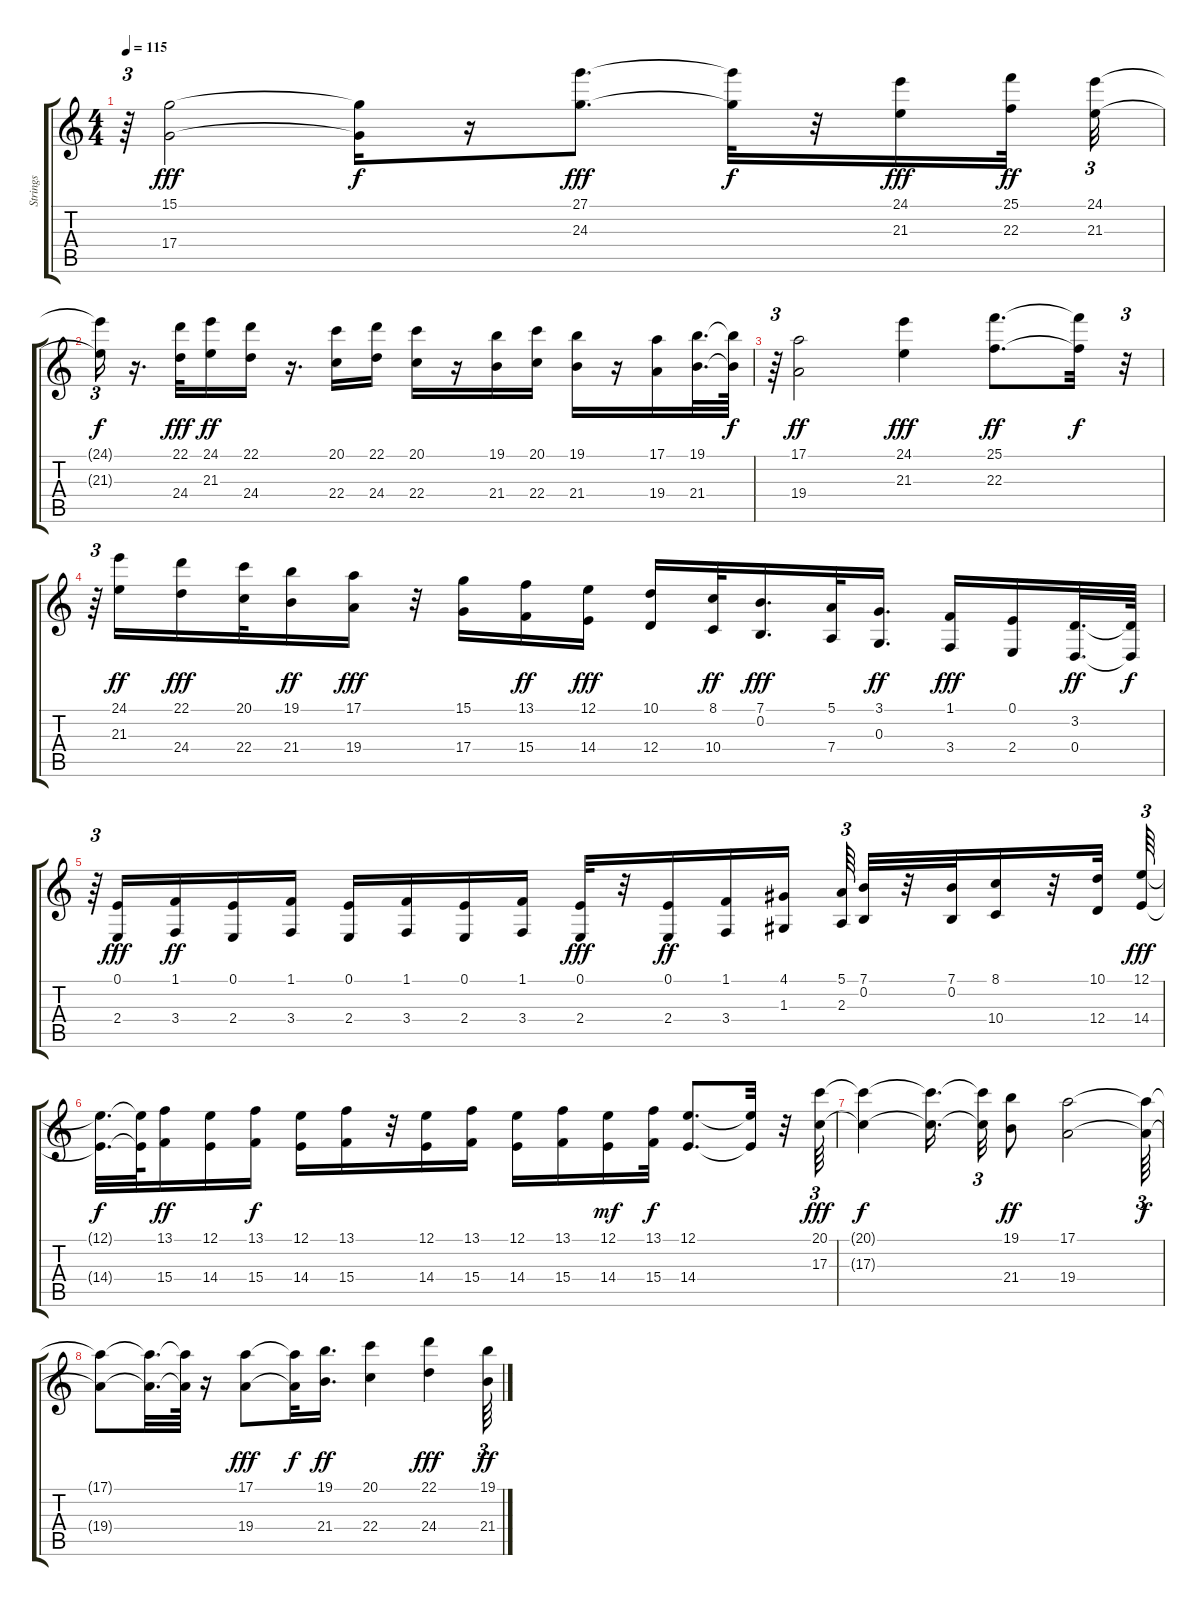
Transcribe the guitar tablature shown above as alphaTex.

\track ("Strings" "Strings") {instrument stringensemble1}
\staff {score tabs}
\tuning (E4 B3 G3 D3 A2 E2) {hide}
\ts (4 4)
\tempo 115
\clef g2
\ks c
r.64{tu (3 2) dy fff} (15.1 17.4).2 (15.1{t} 17.4{t}).16{dy f} r.16 (27.1 24.3).8{d dy fff} (27.1{t} 24.3{t}).32{dy f} r.32 (24.1 21.3).16{dy fff} (25.1 22.3).32{dy ff} (24.1 21.3).32{tu (3 2)} |
(24.1{t} 21.3{t}).16{tu (3 2) dy f} r.16{d} (22.1 24.4).32{dy fff} (24.1 21.3).16{dy ff} (22.1 24.4).16 r.16{d} (20.1 22.4).16 (22.1 24.4).16 (20.1 22.4).16 r.16 (19.1 21.4).16 (20.1 22.4).16 (19.1 21.4).16 r.16 (17.1 19.4).16 (19.1 21.4).32{d} (19.1{t} 21.4{t}).64{dy f} |
r.64{tu (3 2)} (17.1 19.4).2{dy ff} (24.1 21.3).4{dy fff} (25.1 22.3).8{d dy ff} (25.1{t} 22.3{t}).32{dy f} r.32{tu (3 2)} |
r.64{tu (3 2)} (24.1 21.3).16{dy ff} (22.1 24.4).16{dy fff} (20.1 22.4).32 (19.1 21.4).16{dy ff} (17.1 19.4).16{dy fff} r.32 (15.1 17.4).16 (13.1 15.4).16{dy ff} (12.1 14.4).16{dy fff} (10.1 12.4).16 (8.1 10.4).32{dy ff} (7.1 0.2).16{d dy fff} (5.1 7.4).32 (3.1 0.3).16{d dy ff} (1.1 3.4).16{dy fff} (0.1 2.4).16 (3.2 0.4).32{d dy ff} (3.2{t} 0.4{t}).64{dy f} |
r.64{tu (3 2)} (0.1 2.4).16{dy fff} (1.1 3.4).16{dy ff} (0.1 2.4).16 (1.1 3.4).16 (0.1 2.4).16 (1.1 3.4).16 (0.1 2.4).16 (1.1 3.4).16 (0.1 2.4).32{dy fff} r.32 (0.1 2.4).16{dy ff} (1.1 3.4).16 (4.1 1.3).16 (5.1 2.3).64{tu (3 2)} (7.1 0.2).32 r.32 (7.1 0.2).32 (8.1 10.4).16 r.32 (10.1 12.4).32 (12.1 14.4).64{tu (3 2) dy fff} |
(12.1{t} 14.4{t}).32{d dy f} (12.1{t} 14.4{t}).64 (13.1 15.4).16{dy ff} (12.1 14.4).16 (13.1 15.4).16{dy f} (12.1 14.4).16 (13.1 15.4).16 r.32 (12.1 14.4).16 (13.1 15.4).16 (12.1 14.4).16 (13.1 15.4).16 (12.1 14.4).16{dy mf} (13.1 15.4).32{dy f} (12.1 14.4).8{d} (12.1{t} 14.4{t}).32 r.32 (20.1 17.3).64{tu (3 2) dy fff} |
(20.1{t} 17.3{t}).4{dy f} (20.1{t} 17.3{t}).16{d} (20.1{t} 17.3{t}).32{tu (3 2)} (19.1 21.4).8{dy ff} (17.1 19.4).2 (17.1{t} 19.4{t}).64{tu (3 2) dy f} |
(17.1{t} 19.4{t}).8 (17.1{t} 19.4{t}).32{d} (17.1{t} 19.4{t}).64 r.16 (17.1 19.4).8{dy fff} (17.1{t} 19.4{t}).32{dy f} (19.1 21.4).16{d dy ff} (20.1 22.4).4 (22.1 24.4).4{dy fff} (19.1 21.4).64{tu (3 2) dy ff}
